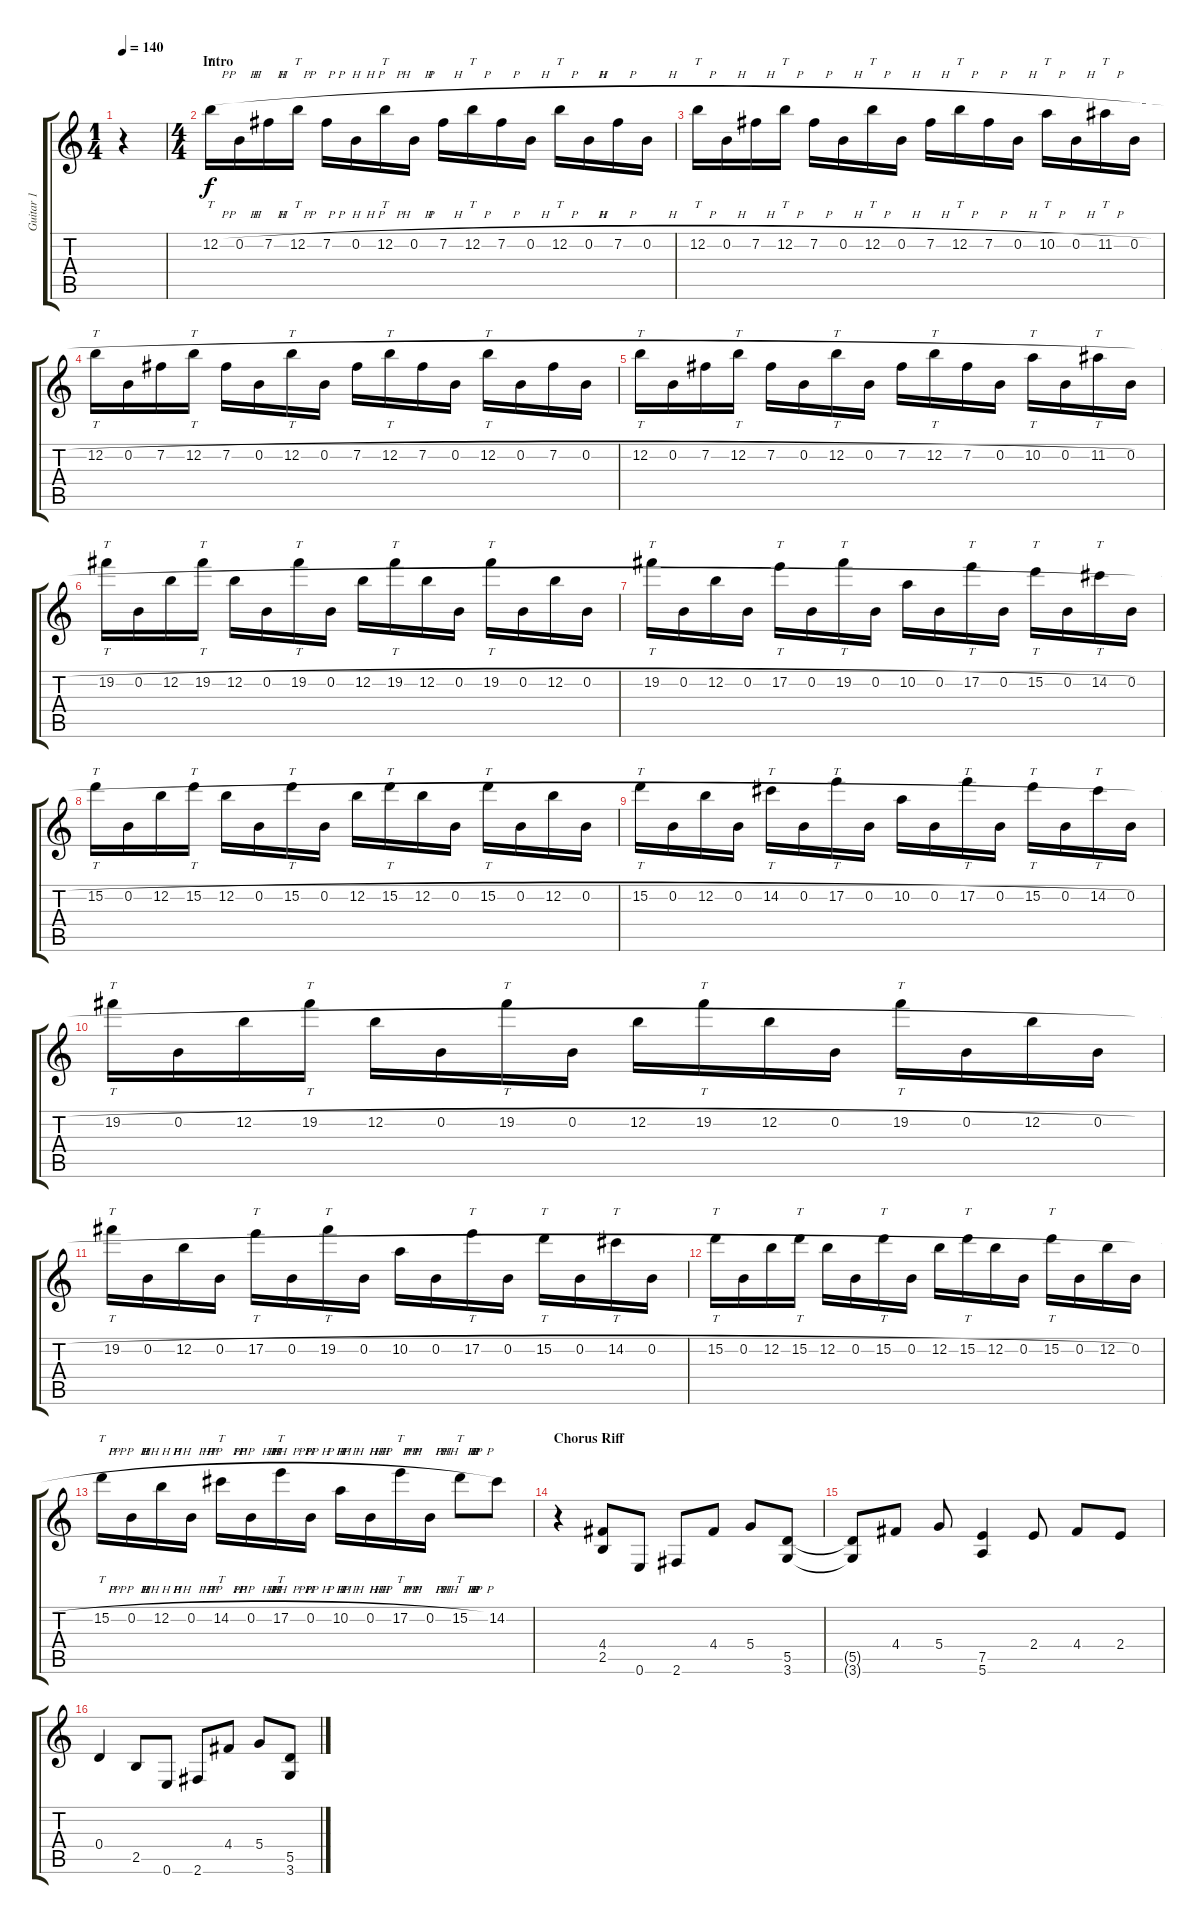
\track ("Guitar 1" "Guitar 1") {instrument distortionguitar}
\staff {score tabs}
\tuning (E4 B3 G3 D3 A2 E2) {hide}
\ts (1 4)
\tempo 140
\clef g2
\ks c
r.4{dy f instrument distortionguitar} |
\ts (4 4)
\section ("" "Intro")
12.2{h}.16{tt} 0.2{h}.16 7.2{h}.16 12.2{h}.16{tt} 7.2{h}.16 0.2{h}.16 12.2{h}.16{tt} 0.2{h}.16 7.2{h}.16 12.2{h}.16{tt} 7.2{h}.16 0.2{h}.16 12.2{h}.16{tt} 0.2{h}.16 7.2{h}.16 0.2{h}.16 |
12.2{h}.16{tt} 0.2{h}.16 7.2{h}.16 12.2{h}.16{tt} 7.2{h}.16 0.2{h}.16 12.2{h}.16{tt} 0.2{h}.16 7.2{h}.16 12.2{h}.16{tt} 7.2{h}.16 0.2{h}.16 10.2{h}.16{tt} 0.2{h}.16 11.2{h}.16{tt} 0.2{h}.16 |
12.2{h}.16{tt} 0.2{h}.16 7.2{h}.16 12.2{h}.16{tt} 7.2{h}.16 0.2{h}.16 12.2{h}.16{tt} 0.2{h}.16 7.2{h}.16 12.2{h}.16{tt} 7.2{h}.16 0.2{h}.16 12.2{h}.16{tt} 0.2{h}.16 7.2{h}.16 0.2{h}.16 |
12.2{h}.16{tt} 0.2{h}.16 7.2{h}.16 12.2{h}.16{tt} 7.2{h}.16 0.2{h}.16 12.2{h}.16{tt} 0.2{h}.16 7.2{h}.16 12.2{h}.16{tt} 7.2{h}.16 0.2{h}.16 10.2{h}.16{tt} 0.2{h}.16 11.2{h}.16{tt} 0.2{h}.16 |
19.2{h}.16{tt} 0.2{h}.16 12.2{h}.16 19.2{h}.16{tt} 12.2{h}.16 0.2{h}.16 19.2{h}.16{tt} 0.2{h}.16 12.2{h}.16 19.2{h}.16{tt} 12.2{h}.16 0.2{h}.16 19.2{h}.16{tt} 0.2{h}.16 12.2{h}.16 0.2{h}.16 |
19.2{h}.16{tt} 0.2{h}.16 12.2{h}.16 0.2{h}.16 17.2{h}.16{tt} 0.2{h}.16 19.2{h}.16{tt} 0.2{h}.16 10.2{h}.16 0.2{h}.16 17.2{h}.16{tt} 0.2{h}.16 15.2{h}.16{tt} 0.2{h}.16 14.2{h}.16{tt} 0.2{h}.16 |
15.2{h}.16{tt} 0.2{h}.16 12.2{h}.16 15.2{h}.16{tt} 12.2{h}.16 0.2{h}.16 15.2{h}.16{tt} 0.2{h}.16 12.2{h}.16 15.2{h}.16{tt} 12.2{h}.16 0.2{h}.16 15.2{h}.16{tt} 0.2{h}.16 12.2{h}.16 0.2{h}.16 |
15.2{h}.16{tt} 0.2{h}.16 12.2{h}.16 0.2{h}.16 14.2{h}.16{tt} 0.2{h}.16 17.2{h}.16{tt} 0.2{h}.16 10.2{h}.16 0.2{h}.16 17.2{h}.16{tt} 0.2{h}.16 15.2{h}.16{tt} 0.2{h}.16 14.2{h}.16{tt} 0.2{h}.16 |
19.2{h}.16{tt} 0.2{h}.16 12.2{h}.16 19.2{h}.16{tt} 12.2{h}.16 0.2{h}.16 19.2{h}.16{tt} 0.2{h}.16 12.2{h}.16 19.2{h}.16{tt} 12.2{h}.16 0.2{h}.16 19.2{h}.16{tt} 0.2{h}.16 12.2{h}.16 0.2{h}.16 |
19.2{h}.16{tt} 0.2{h}.16 12.2{h}.16 0.2{h}.16 17.2{h}.16{tt} 0.2{h}.16 19.2{h}.16{tt} 0.2{h}.16 10.2{h}.16 0.2{h}.16 17.2{h}.16{tt} 0.2{h}.16 15.2{h}.16{tt} 0.2{h}.16 14.2{h}.16{tt} 0.2{h}.16 |
15.2{h}.16{tt} 0.2{h}.16 12.2{h}.16 15.2{h}.16{tt} 12.2{h}.16 0.2{h}.16 15.2{h}.16{tt} 0.2{h}.16 12.2{h}.16 15.2{h}.16{tt} 12.2{h}.16 0.2{h}.16 15.2{h}.16{tt} 0.2{h}.16 12.2{h}.16 0.2{h}.16 |
15.2{h}.16{tt} 0.2{h}.16 12.2{h}.16 0.2{h}.16 14.2{h}.16{tt} 0.2{h}.16 17.2{h}.16{tt} 0.2{h}.16 10.2{h}.16 0.2{h}.16 17.2{h}.16{tt} 0.2{h}.16 15.2{h}.8{tt} 14.2.8 |
\section ("" "Chorus Riff")
r.4 (4.4 2.5).8 0.6.8 2.6.8 4.4.8 5.4.8 (5.5 3.6).8 |
(5.5{t} 3.6{t}).8 4.4.8 5.4.8 (7.5 5.6).4 2.4.8 4.4.8 2.4.8 |
0.4.4 2.5.8 0.6.8 2.6.8 4.4.8 5.4.8 (5.5 3.6).8
